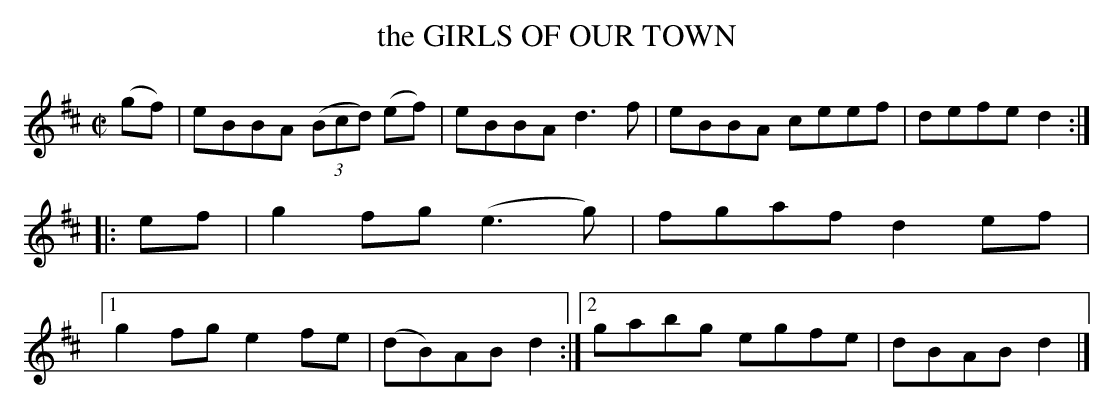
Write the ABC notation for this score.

X:1
T: the GIRLS OF OUR TOWN
M: C|
L: 1/8
K: D
(gf) |\
eBBA (3(Bcd) (ef) | eBBA d3f |\
eBBA ceef | defe d2 ::\
ef |\
g2fg (e3g) | fgaf d2ef |\
[1 g2fg e2fe | (dB)AB d2 :|\
[2 gabg egfe | dBAB d2 |]
